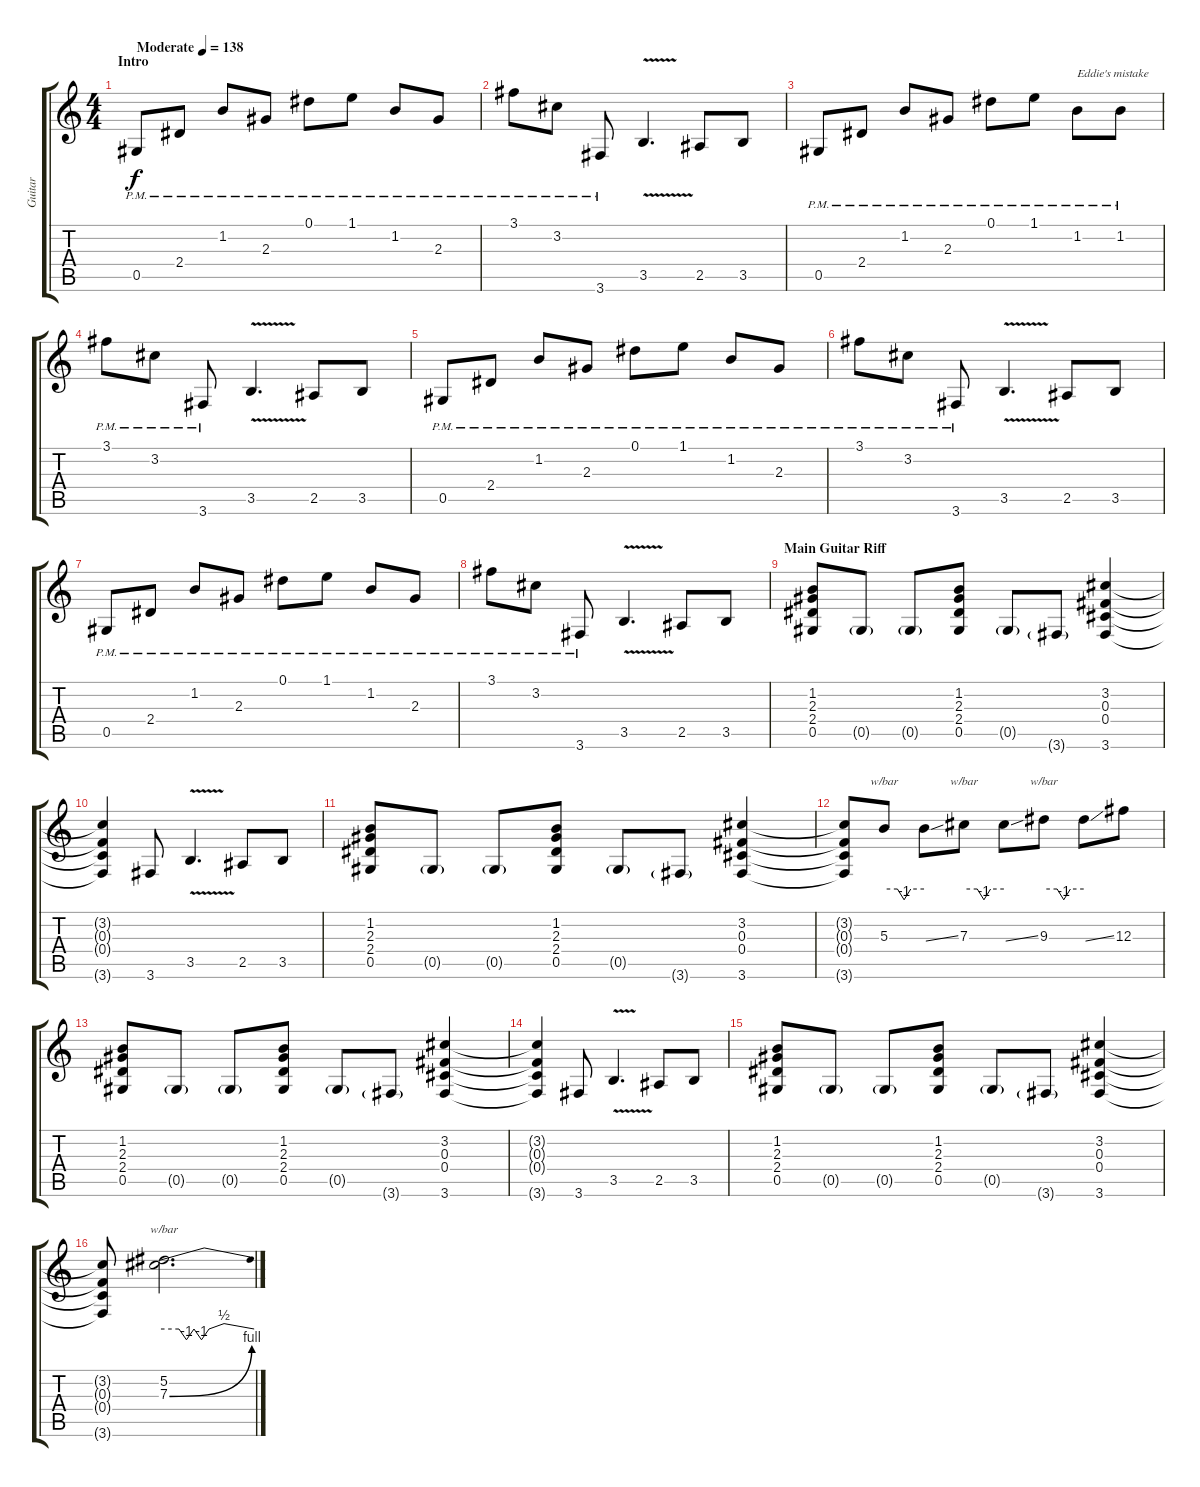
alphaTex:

\track ("Guitar" "Guitar") {instrument distortionguitar}
\staff {score tabs}
\tuning (Eb4 Bb3 Gb3 Db3 Ab2 Eb2) {hide}
\ts (4 4)
\section ("" "Intro")
\tempo (138 "Moderate")
\clef g2
\ks c
0.5{pm}.8{dy f instrument distortionguitar} 2.4{pm}.8 1.2{pm}.8 2.3{pm}.8 0.1{pm}.8 1.1{pm}.8 1.2{pm}.8 2.3{pm}.8 |
3.1{pm}.8 3.2{pm}.8 3.6{pm}.8 3.5{v}.4{d} 2.5.8 3.5.8 |
0.5{pm}.8 2.4{pm}.8 1.2{pm}.8 2.3{pm}.8 0.1{pm}.8 1.1{pm}.8 1.2{pm}.8{txt "Eddie's mistake"} 1.2{pm}.8 |
3.1{pm}.8 3.2{pm}.8 3.6{pm}.8 3.5{v}.4{d} 2.5.8 3.5.8 |
0.5{pm}.8 2.4{pm}.8 1.2{pm}.8 2.3{pm}.8 0.1{pm}.8 1.1{pm}.8 1.2{pm}.8 2.3{pm}.8 |
3.1{pm}.8 3.2{pm}.8 3.6{pm}.8 3.5{v}.4{d} 2.5.8 3.5.8 |
0.5{pm}.8 2.4{pm}.8 1.2{pm}.8 2.3{pm}.8 0.1{pm}.8 1.1{pm}.8 1.2{pm}.8 2.3{pm}.8 |
3.1{pm}.8 3.2{pm}.8 3.6{pm}.8 3.5{v}.4{d} 2.5.8 3.5.8 |
\section ("" "Main Guitar Riff")
(1.2 2.3 2.4 0.5).8 0.5{g}.8 0.5{g}.8 (1.2 2.3 2.4 0.5).8 0.5{g}.8 3.6{g}.8 (3.2 0.3 0.4 3.6).4 |
(3.2{t} 0.3{t} 0.4{t} 3.6{t}).4 3.6.8 3.5{v}.4{d} 2.5.8 3.5.8 |
(1.2 2.3 2.4 0.5).8 0.5{g}.8 0.5{g}.8 (1.2 2.3 2.4 0.5).8 0.5{g}.8 3.6{g}.8 (3.2 0.3 0.4 3.6).4 |
(3.2{t} 0.3{t} 0.4{t} 3.6{t}).8 5.3.8{tbe (custom default 0 0 20 0 30 -4 40 0 60 0)} 5.3{ss t}.8 7.3.8{tbe (custom default 0 0 20 0 30 -4 40 0 60 0)} 7.3{ss t}.8 9.3.8{tbe (custom default 0 0 20 0 30 -4 40 0 60 0)} 9.3{ss t}.8 12.3.8 |
(1.2 2.3 2.4 0.5).8 0.5{g}.8 0.5{g}.8 (1.2 2.3 2.4 0.5).8 0.5{g}.8 3.6{g}.8 (3.2 0.3 0.4 3.6).4 |
(3.2{t} 0.3{t} 0.4{t} 3.6{t}).4 3.6.8 3.5{v}.4{d} 2.5.8 3.5.8 |
(1.2 2.3 2.4 0.5).8 0.5{g}.8 0.5{g}.8 (1.2 2.3 2.4 0.5).8 0.5{g}.8 3.6{g}.8 (3.2 0.3 0.4 3.6).4 |
(3.2{t} 0.3{t} 0.4{t} 3.6{t}).8 (5.2 7.3{be (bend 0 0 60 4)}).2{d tbe (custom default 0 0 10 0 15 -4 20 0 25 -4 30 0 40 2 60 0)}
